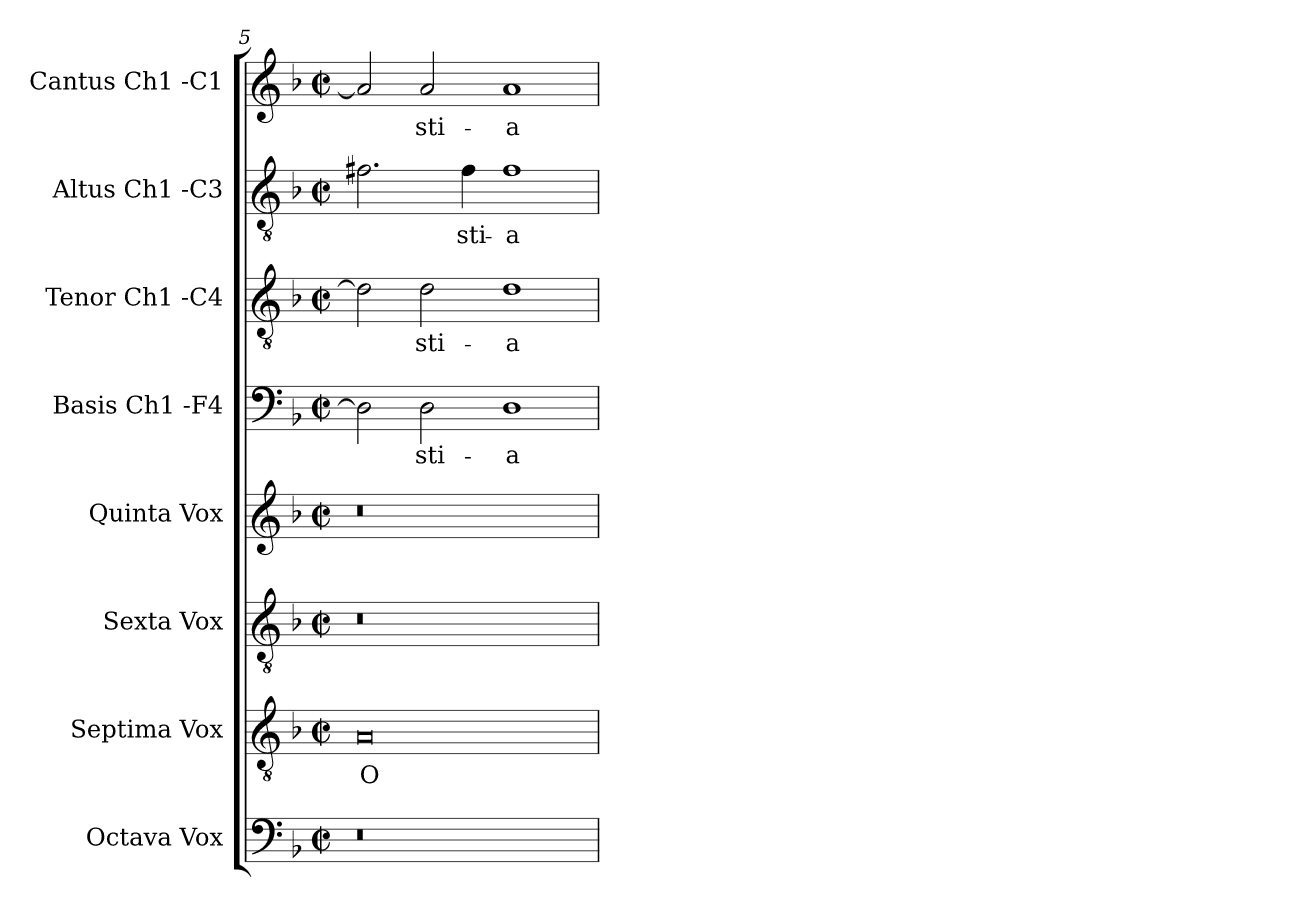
**kern	**kern	**text	**kern	**kern	**kern	**text	**kern	**text	**kern	**text	**kern	**text
*part8	*part7	*part7	*part6	*part5	*part4	*part4	*part3	*part3	*part2	*part2	*part1	*part1
*staff8	*staff7	*staff7	*staff6	*staff5	*staff4	*staff4	*staff3	*staff3	*staff2	*staff2	*staff1	*staff1
*I"Octava  Vox	*I"Septima  Vox	*	*I"Sexta  Vox	*I"Quinta  Vox	*I"Basis  Ch1 -F4	*	*I"Tenor  Ch1 -C4	*	*I"Altus  Ch1 -C3	*	*I"Cantus  Ch1 -C1	*
*	*	*	*	*	*I'B	*	*I'T	*	*I'A	*	*I'C	*
*clefF4	*clefGv2	*	*clefGv2	*clefG2	*clefF4	*	*clefGv2	*	*clefGv2	*	*clefG2	*
*k[b-]	*k[b-]	*	*k[b-]	*k[b-]	*k[b-]	*	*k[b-]	*	*k[b-]	*	*k[b-]	*
*F:	*F:	*	*F:	*F:	*F:	*	*F:	*	*F:	*	*F:	*
*M2/2	*M2/2	*	*M2/2	*M2/2	*M2/2	*	*M2/2	*	*M2/2	*	*M2/2	*
*met(c|)	*met(c|)	*	*met(c|)	*met(c|)	*met(c|)	*	*met(c|)	*	*met(c|)	*	*met(c|)	*
=5	=5	=5	=5	=5	=5	=5	=5	=5	=5	=5	=5	=5
!	!	!LO:LY:b:rj	!	!	!	!LO:LY:b:rj	!	!LO:LY:b:rj	!	!LO:LY:b:rj	!	!LO:LY:b:cj
0r	0A	O	0r	0r	2D\]	-	2d\]	-	2.f#X\	--	2a/]	-
!	!	!	!	!	!	!LO:LY:b:rj	!	!LO:LY:b:rj	!	!	!	!LO:LY:b:cj
.	.	.	.	.	2D\	-sti-	2d\	-sti-	.	.	2a/	-sti-
!	!	!	!	!	!	!	!	!	!	!LO:LY:b:rj	!	!
.	.	.	.	.	.	.	.	.	4f#\	-sti-	.	.
!	!	!	!	!	!	!LO:LY:b:rj	!	!LO:LY:b:rj	!	!LO:LY:b:rj	!	!LO:LY:b:cj
.	.	.	.	.	1D	-a	1d	-a	1f#	-a	1a	-a
=	=	=	=	=	=	=	=	=	=	=	=	=
*-	*-	*-	*-	*-	*-	*-	*-	*-	*-	*-	*-	*-
